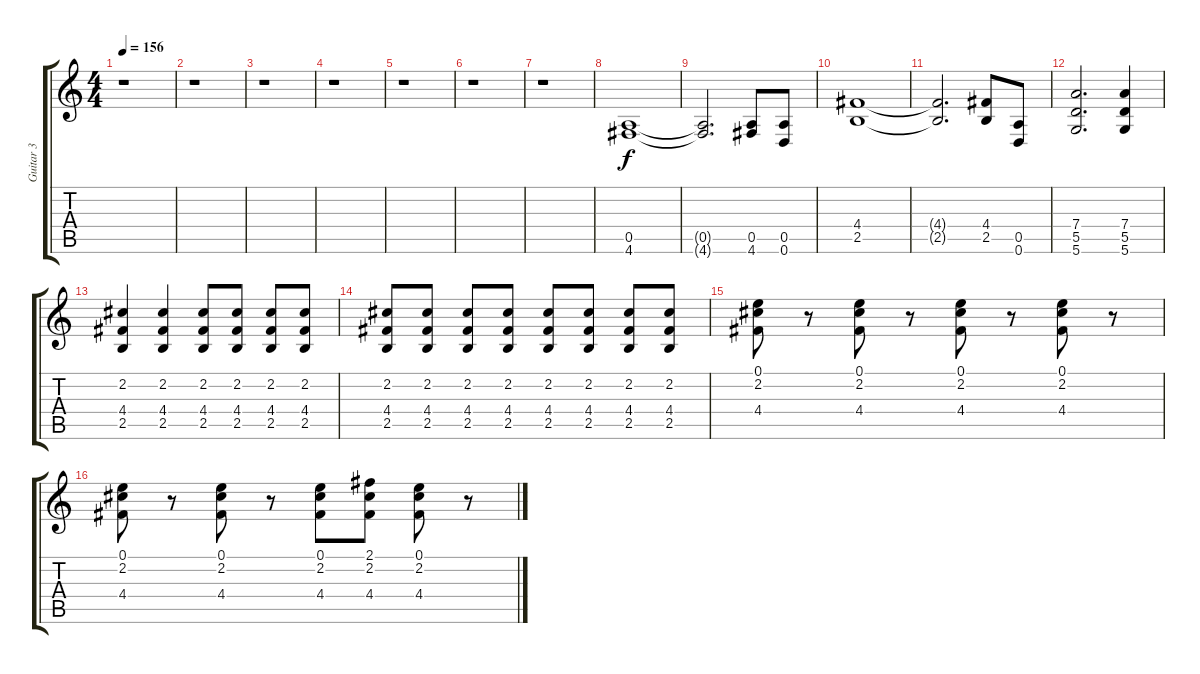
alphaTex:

\track ("Guitar 3" "Guitar 3") {instrument overdrivenguitar}
\staff {score tabs}
\tuning (E4 B3 G3 D3 A2 D2) {hide}
\ts (4 4)
\tempo 156
\clef g2
\ks c
r.1{dy f instrument overdrivenguitar} |
r.1 |
r.1 |
r.1 |
r.1 |
r.1 |
r.1 |
(0.5 4.6).1 |
(0.5{t} 4.6{t}).2{d} (0.5 4.6).8 (0.5 0.6).8 |
(4.4 2.5).1 |
(4.4{t} 2.5{t}).2{d} (4.4 2.5).8 (0.5 0.6).8 |
(7.4 5.5 5.6).2{d} (7.4 5.5 5.6).4 |
(2.2 4.4 2.5).4 (2.2 4.4 2.5).4 (2.2 4.4 2.5).8 (2.2 4.4 2.5).8 (2.2 4.4 2.5).8 (2.2 4.4 2.5).8 |
(2.2 4.4 2.5).8 (2.2 4.4 2.5).8 (2.2 4.4 2.5).8 (2.2 4.4 2.5).8 (2.2 4.4 2.5).8 (2.2 4.4 2.5).8 (2.2 4.4 2.5).8 (2.2 4.4 2.5).8 |
(0.1 2.2 4.4).8 r.8 (0.1 2.2 4.4).8 r.8 (0.1 2.2 4.4).8 r.8 (0.1 2.2 4.4).8 r.8 |
(0.1 2.2 4.4).8 r.8 (0.1 2.2 4.4).8 r.8 (0.1 2.2 4.4).8 (2.1 2.2 4.4).8 (0.1 2.2 4.4).8 r.8
